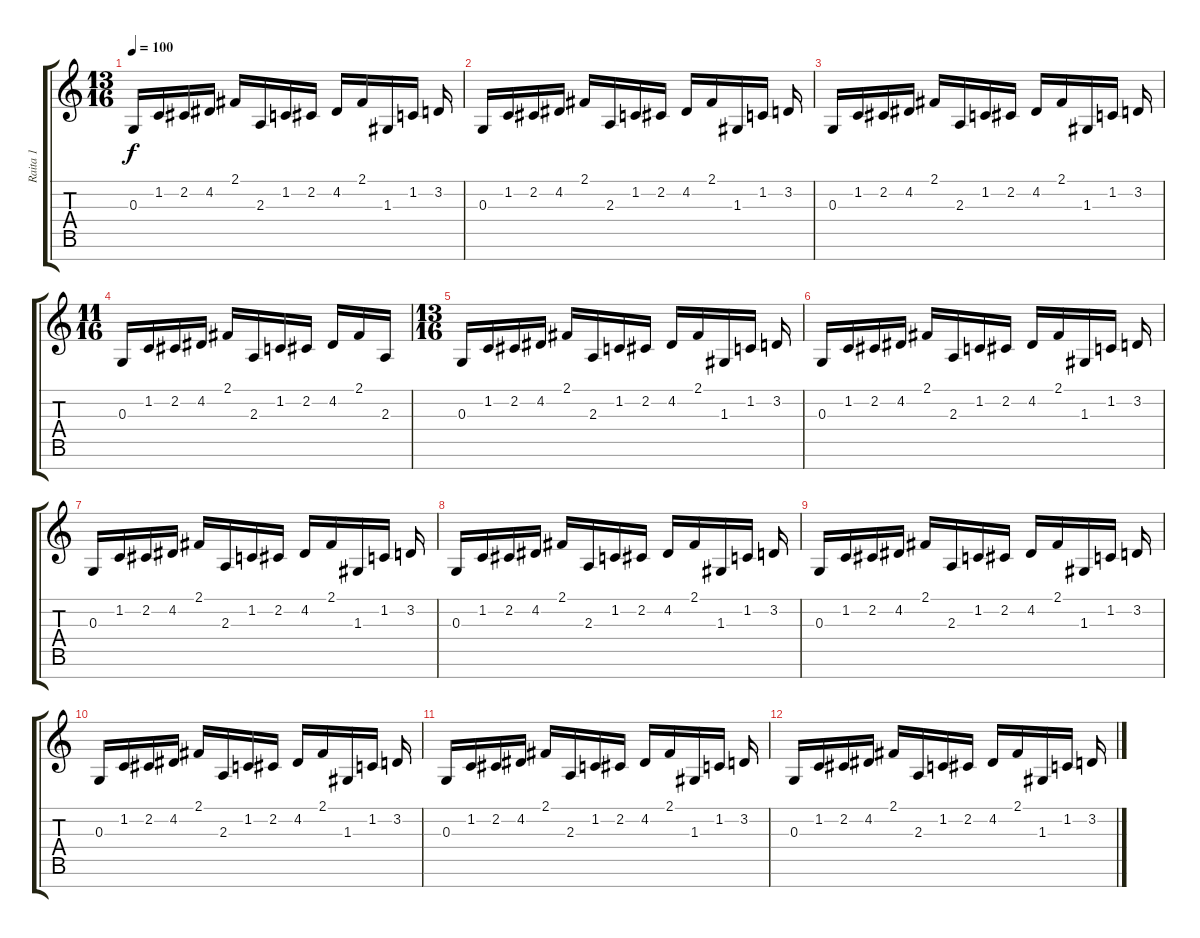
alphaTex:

\track ("Raita 1" "Raita 1") {instrument acousticgrandpiano}
\staff {score tabs}
\tuning (E4 B3 G3 D3 A2 E2 B1) {hide}
\ts (13 16)
\tempo 100
\clef g2
\ks c
0.3.16{dy f instrument acousticgrandpiano} 1.2.16 2.2.16 4.2.16 2.1.16 2.3.16 1.2.16 2.2.16 4.2.16 2.1.16 1.3.16 1.2.16 3.2.16 |
0.3.16 1.2.16 2.2.16 4.2.16 2.1.16 2.3.16 1.2.16 2.2.16 4.2.16 2.1.16 1.3.16 1.2.16 3.2.16 |
0.3.16 1.2.16 2.2.16 4.2.16 2.1.16 2.3.16 1.2.16 2.2.16 4.2.16 2.1.16 1.3.16 1.2.16 3.2.16 |
\ts (11 16)
0.3.16 1.2.16 2.2.16 4.2.16 2.1.16 2.3.16 1.2.16 2.2.16 4.2.16 2.1.16 2.3.16 |
\ts (13 16)
0.3.16{volume 11} 1.2.16 2.2.16 4.2.16 2.1.16 2.3.16 1.2.16 2.2.16 4.2.16 2.1.16 1.3.16 1.2.16 3.2.16 |
0.3.16 1.2.16 2.2.16 4.2.16 2.1.16 2.3.16 1.2.16 2.2.16 4.2.16 2.1.16 1.3.16 1.2.16 3.2.16 |
0.3.16{volume 11} 1.2.16 2.2.16 4.2.16 2.1.16 2.3.16 1.2.16 2.2.16 4.2.16 2.1.16 1.3.16 1.2.16 3.2.16 |
0.3.16 1.2.16 2.2.16 4.2.16 2.1.16 2.3.16 1.2.16 2.2.16 4.2.16 2.1.16 1.3.16 1.2.16 3.2.16 |
0.3.16{volume 11} 1.2.16 2.2.16 4.2.16 2.1.16 2.3.16 1.2.16 2.2.16 4.2.16 2.1.16 1.3.16 1.2.16 3.2.16 |
0.3.16 1.2.16 2.2.16 4.2.16 2.1.16 2.3.16 1.2.16 2.2.16 4.2.16 2.1.16 1.3.16 1.2.16 3.2.16 |
0.3.16{volume 11} 1.2.16 2.2.16 4.2.16 2.1.16 2.3.16 1.2.16 2.2.16 4.2.16 2.1.16 1.3.16 1.2.16 3.2.16 |
0.3.16 1.2.16 2.2.16 4.2.16 2.1.16 2.3.16 1.2.16 2.2.16 4.2.16 2.1.16 1.3.16 1.2.16 3.2.16
